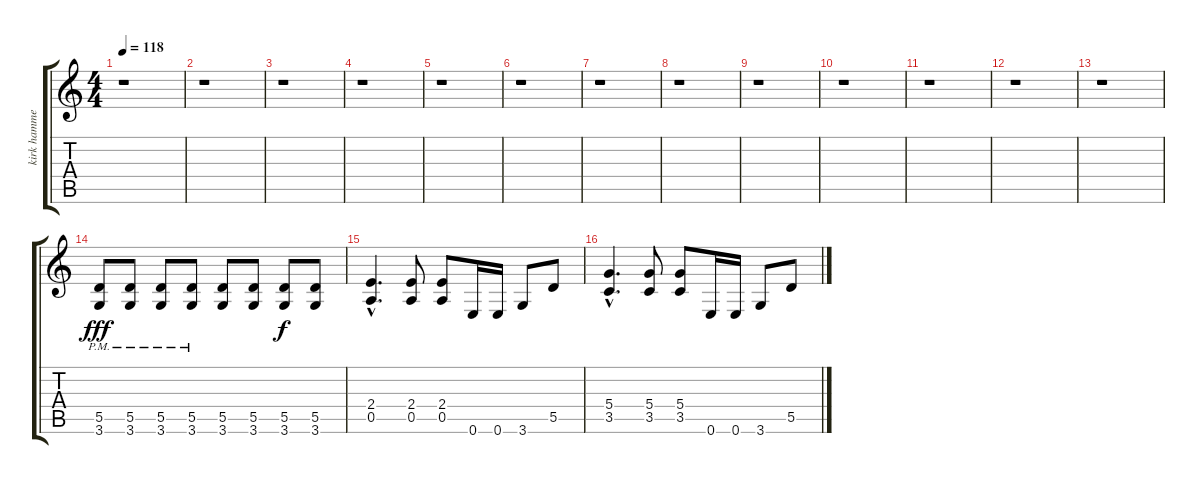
\track ("kirk hammett" "kirk hamme") {instrument overdrivenguitar}
\staff {score tabs}
\tuning (E4 B3 G3 D3 A2 E2) {hide}
\ts (4 4)
\tempo 118
\clef g2
\ks c
r.1{dy f} |
r.1 |
r.1 |
r.1 |
r.1 |
r.1 |
r.1 |
r.1 |
r.1 |
r.1 |
r.1 |
r.1 |
r.1 |
(5.5{pm} 3.6{pm}).8{dy fff} (5.5{pm} 3.6{pm}).8 (5.5{pm} 3.6{pm}).8 (5.5{pm} 3.6{pm}).8 (5.5 3.6).8 (5.5 3.6).8 (5.5 3.6).8{dy f} (5.5 3.6).8 |
(2.4{hac} 0.5{hac}).4{d} (2.4 0.5).8 (2.4 0.5).8 0.6.16 0.6.16 3.6.8 5.5.8 |
(5.4{hac} 3.5{hac}).4{d} (5.4 3.5).8 (5.4 3.5).8 0.6.16 0.6.16 3.6.8 5.5.8
